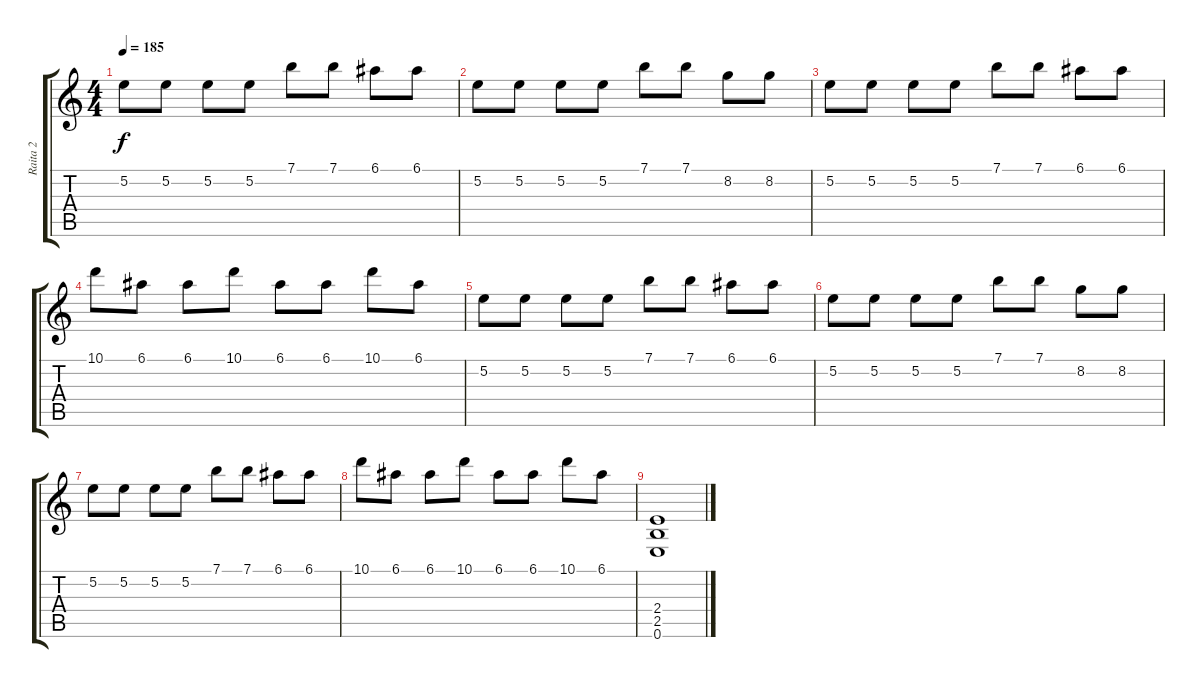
\track ("Raita 2" "Raita 2") {instrument distortionguitar}
\staff {score tabs}
\tuning (E4 B3 G3 D3 A2 E2) {hide}
\ts (4 4)
\tempo 185
\clef g2
\ks c
5.2.8{dy f} 5.2.8 5.2.8 5.2.8 7.1.8 7.1.8 6.1.8 6.1.8 |
5.2.8 5.2.8 5.2.8 5.2.8 7.1.8 7.1.8 8.2.8 8.2.8 |
5.2.8 5.2.8 5.2.8 5.2.8 7.1.8 7.1.8 6.1.8 6.1.8 |
10.1.8 6.1.8 6.1.8 10.1.8 6.1.8 6.1.8 10.1.8 6.1.8 |
5.2.8 5.2.8 5.2.8 5.2.8 7.1.8 7.1.8 6.1.8 6.1.8 |
5.2.8 5.2.8 5.2.8 5.2.8 7.1.8 7.1.8 8.2.8 8.2.8 |
5.2.8 5.2.8 5.2.8 5.2.8 7.1.8 7.1.8 6.1.8 6.1.8 |
10.1.8 6.1.8 6.1.8 10.1.8 6.1.8 6.1.8 10.1.8 6.1.8 |
(2.4 2.5 0.6).1{volume 0}
